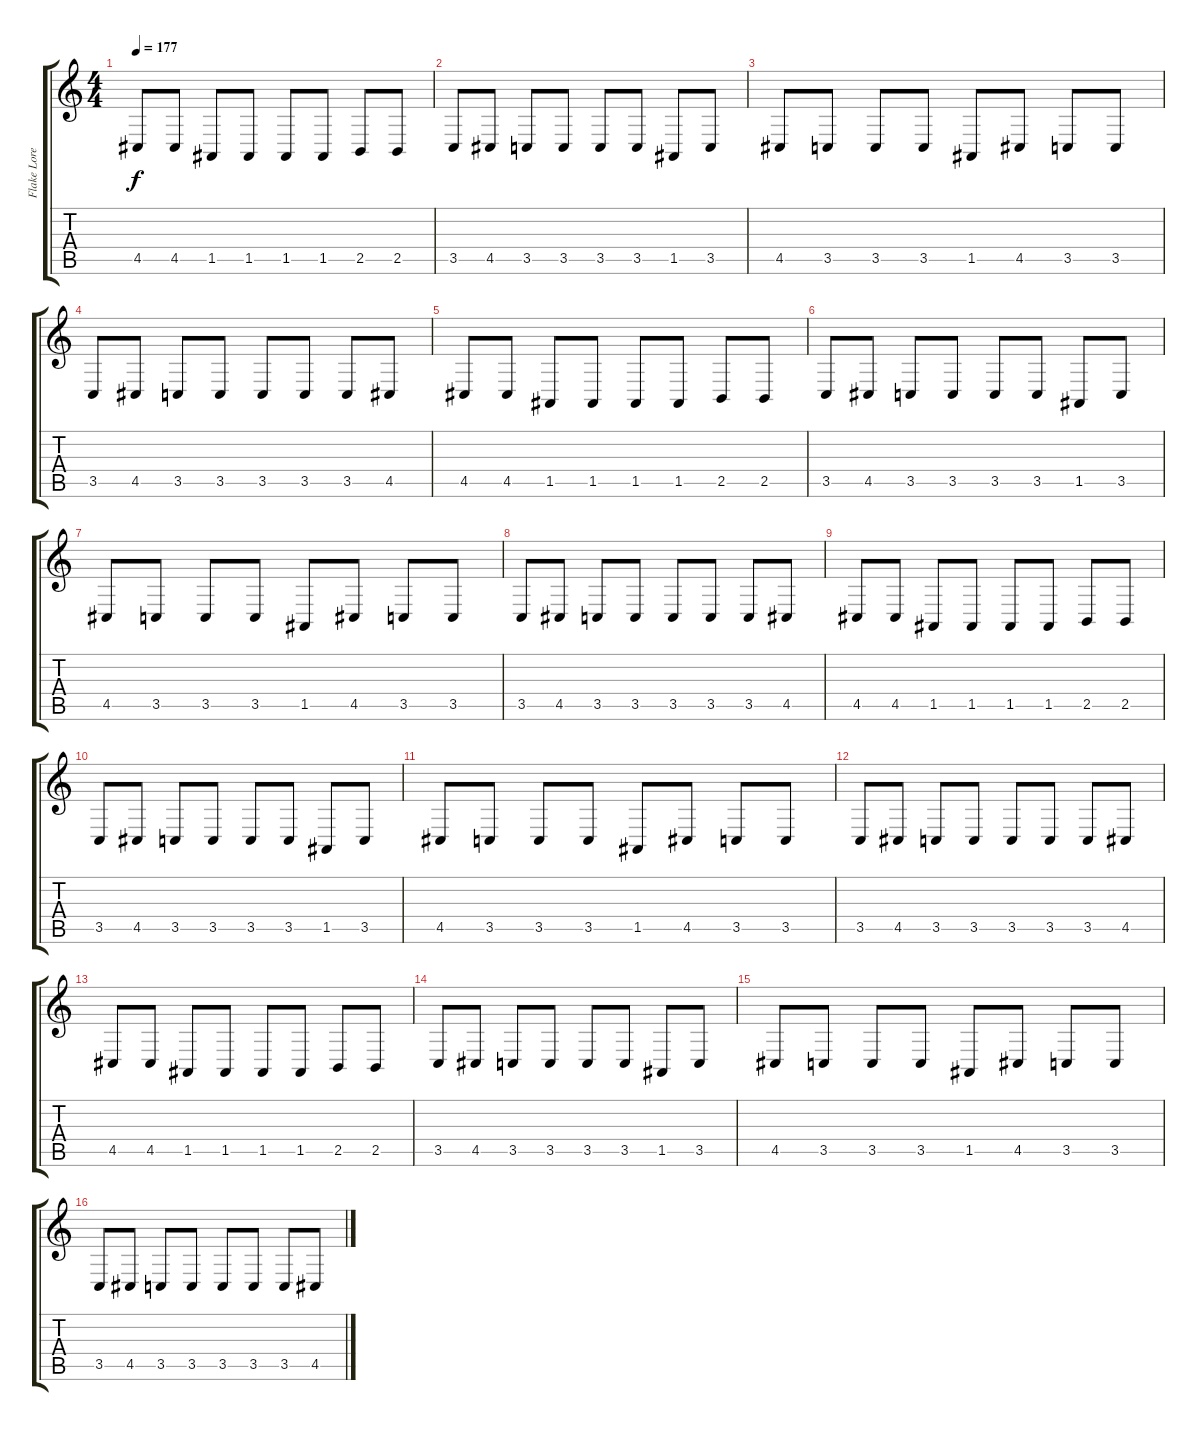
\track ("Flake Lorenz [keyboard]" "Flake Lore") {instrument lead2sawtooth}
\staff {score tabs}
\tuning (E4 B3 G3 D3 A2 E2) {hide}
\ts (4 4)
\tempo 177
\clef g2
\ks c
4.5.8{dy f} 4.5.8 1.5.8 1.5.8 1.5.8 1.5.8 2.5.8 2.5.8 |
3.5.8 4.5.8 3.5.8 3.5.8 3.5.8 3.5.8 1.5.8 3.5.8 |
4.5.8 3.5.8 3.5.8 3.5.8 1.5.8 4.5.8 3.5.8 3.5.8 |
3.5.8 4.5.8 3.5.8 3.5.8 3.5.8 3.5.8 3.5.8 4.5.8 |
4.5.8 4.5.8 1.5.8 1.5.8 1.5.8 1.5.8 2.5.8 2.5.8 |
3.5.8 4.5.8 3.5.8 3.5.8 3.5.8 3.5.8 1.5.8 3.5.8 |
4.5.8 3.5.8 3.5.8 3.5.8 1.5.8 4.5.8 3.5.8 3.5.8 |
3.5.8 4.5.8 3.5.8 3.5.8 3.5.8 3.5.8 3.5.8 4.5.8 |
4.5.8 4.5.8 1.5.8 1.5.8 1.5.8 1.5.8 2.5.8 2.5.8 |
3.5.8 4.5.8 3.5.8 3.5.8 3.5.8 3.5.8 1.5.8 3.5.8 |
4.5.8 3.5.8 3.5.8 3.5.8 1.5.8 4.5.8 3.5.8 3.5.8 |
3.5.8 4.5.8 3.5.8 3.5.8 3.5.8 3.5.8 3.5.8 4.5.8 |
4.5.8 4.5.8 1.5.8 1.5.8 1.5.8 1.5.8 2.5.8 2.5.8 |
3.5.8 4.5.8 3.5.8 3.5.8 3.5.8 3.5.8 1.5.8 3.5.8 |
4.5.8 3.5.8 3.5.8 3.5.8 1.5.8 4.5.8 3.5.8 3.5.8 |
3.5.8 4.5.8 3.5.8 3.5.8 3.5.8 3.5.8 3.5.8 4.5.8
